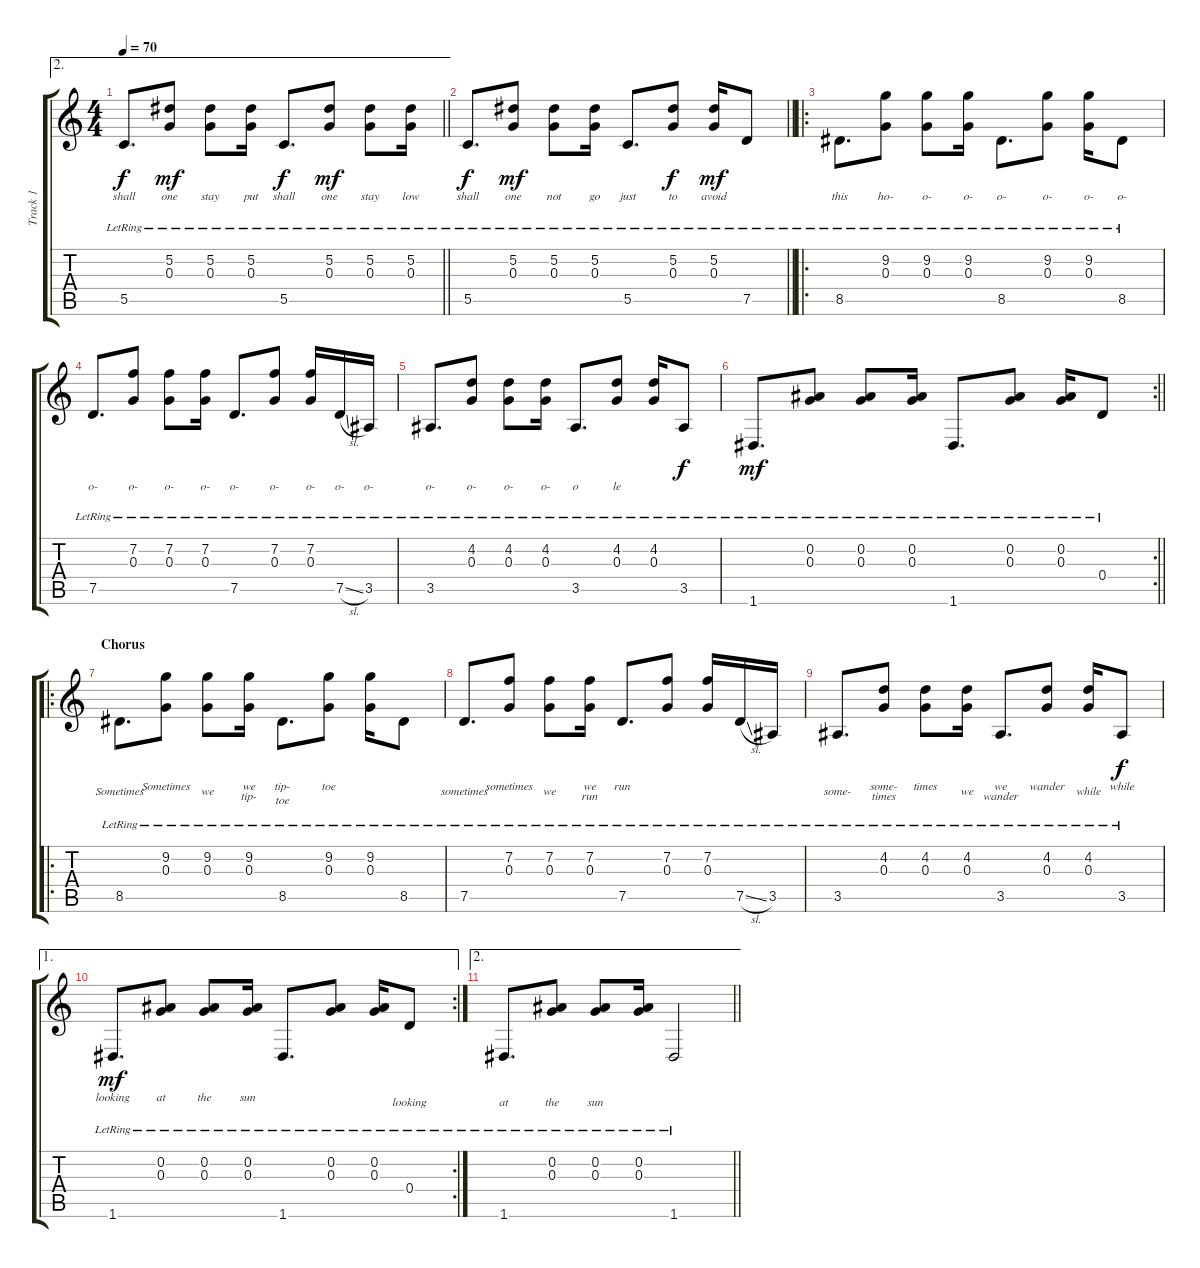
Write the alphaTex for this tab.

\track ("Track 1" "Track 1") {instrument acousticguitarsteel}
\staff {score tabs}
\tuning (D4 Bb3 G3 D3 G2 D2) {hide}
\ae 2
\ts (4 4)
\tempo 70
\clef g2
\barLineRight lightlight
\ks c
5.5{lr}.8{d lyrics (0 "shall") lyrics (1 "") lyrics (2 "") lyrics (3 "") lyrics (4 "") dy f} (5.2{lr} 0.3{lr}).8{lyrics (0 "one") lyrics (1 "") lyrics (2 "") lyrics (3 "") lyrics (4 "") dy mf} (5.2{lr} 0.3{lr}).8{lyrics (0 "stay") lyrics (1 "") lyrics (2 "") lyrics (3 "") lyrics (4 "")} (5.2{lr} 0.3{lr}).16{lyrics (0 "put") lyrics (1 "") lyrics (2 "") lyrics (3 "") lyrics (4 "")} 5.5{lr}.8{d lyrics (0 "shall") lyrics (1 "") lyrics (2 "") lyrics (3 "") lyrics (4 "") dy f} (5.2{lr} 0.3{lr}).8{lyrics (0 "one") lyrics (1 "") lyrics (2 "") lyrics (3 "") lyrics (4 "") dy mf} (5.2{lr} 0.3{lr}).8{lyrics (0 "stay") lyrics (1 "") lyrics (2 "") lyrics (3 "") lyrics (4 "")} (5.2{lr} 0.3{lr}).16{lyrics (0 "low") lyrics (1 "") lyrics (2 "") lyrics (3 "") lyrics (4 "")} |
\barLineRight lightlight
5.5{lr}.8{d lyrics (0 "shall") lyrics (1 "") lyrics (2 "") lyrics (3 "") lyrics (4 "") dy f} (5.2{lr} 0.3{lr}).8{lyrics (0 "one") lyrics (1 "") lyrics (2 "") lyrics (3 "") lyrics (4 "") dy mf} (5.2{lr} 0.3{lr}).8{lyrics (0 "not") lyrics (1 "") lyrics (2 "") lyrics (3 "") lyrics (4 "")} (5.2{lr} 0.3{lr}).16{lyrics (0 "go") lyrics (1 "") lyrics (2 "") lyrics (3 "") lyrics (4 "")} 5.5{lr}.8{d lyrics (0 "just") lyrics (1 "") lyrics (2 "") lyrics (3 "") lyrics (4 "")} (5.2{lr} 0.3{lr}).8{lyrics (0 "to") lyrics (1 "") lyrics (2 "") lyrics (3 "") lyrics (4 "") dy f} (5.2{lr} 0.3{lr}).16{lyrics (0 "avoid") lyrics (1 "") lyrics (2 "") lyrics (3 "") lyrics (4 "") dy mf} 7.5{lr}.8{lyrics (0 "") lyrics (1 "") lyrics (2 "") lyrics (3 "") lyrics (4 "")} |
\ro
8.5{lr}.8{d lyrics (0 "this") lyrics (1 "") lyrics (2 "") lyrics (3 "") lyrics (4 "")} (9.2{lr} 0.3{lr}).8{lyrics (0 "ho-") lyrics (1 "") lyrics (2 "") lyrics (3 "") lyrics (4 "")} (9.2{lr} 0.3{lr}).8{lyrics (0 "o-") lyrics (1 "") lyrics (2 "") lyrics (3 "") lyrics (4 "")} (9.2{lr} 0.3{lr}).16{lyrics (0 "o-") lyrics (1 "") lyrics (2 "") lyrics (3 "") lyrics (4 "")} 8.5{lr}.8{d lyrics (0 "o-") lyrics (1 "") lyrics (2 "") lyrics (3 "") lyrics (4 "")} (9.2{lr} 0.3{lr}).8{lyrics (0 "o-") lyrics (1 "") lyrics (2 "") lyrics (3 "") lyrics (4 "")} (9.2{lr} 0.3{lr}).16{lyrics (0 "o-") lyrics (1 "") lyrics (2 "") lyrics (3 "") lyrics (4 "")} 8.5{lr}.8{lyrics (0 "o-") lyrics (1 "") lyrics (2 "") lyrics (3 "") lyrics (4 "")} |
7.5{lr}.8{d lyrics (0 "o-") lyrics (1 "") lyrics (2 "") lyrics (3 "") lyrics (4 "")} (7.2{lr} 0.3{lr}).8{lyrics (0 "o-") lyrics (1 "") lyrics (2 "") lyrics (3 "") lyrics (4 "")} (7.2{lr} 0.3{lr}).8{lyrics (0 "o-") lyrics (1 "") lyrics (2 "") lyrics (3 "") lyrics (4 "")} (7.2{lr} 0.3{lr}).16{lyrics (0 "o-") lyrics (1 "") lyrics (2 "") lyrics (3 "") lyrics (4 "")} 7.5{lr}.8{d lyrics (0 "o-") lyrics (1 "") lyrics (2 "") lyrics (3 "") lyrics (4 "")} (7.2{lr} 0.3{lr}).8{lyrics (0 "o-") lyrics (1 "") lyrics (2 "") lyrics (3 "") lyrics (4 "")} (7.2{lr} 0.3{lr}).16{lyrics (0 "o-") lyrics (1 "") lyrics (2 "") lyrics (3 "") lyrics (4 "")} 7.5{sl lr}.16{lyrics (0 "o-") lyrics (1 "") lyrics (2 "") lyrics (3 "") lyrics (4 "")} 3.5{lr}.16{lyrics (0 "o-") lyrics (1 "") lyrics (2 "") lyrics (3 "") lyrics (4 "")} |
3.5{lr}.8{d lyrics (0 "o-") lyrics (1 "") lyrics (2 "") lyrics (3 "") lyrics (4 "")} (4.2{lr} 0.3{lr}).8{lyrics (0 "o-") lyrics (1 "") lyrics (2 "") lyrics (3 "") lyrics (4 "")} (4.2{lr} 0.3{lr}).8{lyrics (0 "o-") lyrics (1 "") lyrics (2 "") lyrics (3 "") lyrics (4 "")} (4.2{lr} 0.3{lr}).16{lyrics (0 "o-") lyrics (1 "") lyrics (2 "") lyrics (3 "") lyrics (4 "")} 3.5{lr}.8{d lyrics (0 "o") lyrics (1 "") lyrics (2 "") lyrics (3 "") lyrics (4 "")} (4.2{lr} 0.3{lr}).8{lyrics (0 "le") lyrics (1 "") lyrics (2 "") lyrics (3 "") lyrics (4 "")} (4.2{lr} 0.3{lr}).16{lyrics (0 "") lyrics (1 "") lyrics (2 "") lyrics (3 "") lyrics (4 "")} 3.5{lr}.8{lyrics (0 "") lyrics (1 "") lyrics (2 "") lyrics (3 "") lyrics (4 "") dy f} |
\rc 2
\barLineRight lightlight
1.6{lr}.8{d lyrics (0 "") lyrics (1 "") lyrics (2 "") lyrics (3 "") lyrics (4 "") dy mf} (0.2{lr} 0.3{lr}).8{lyrics (0 "") lyrics (1 "") lyrics (2 "") lyrics (3 "") lyrics (4 "")} (0.2{lr} 0.3{lr}).8{lyrics (0 "") lyrics (1 "") lyrics (2 "") lyrics (3 "") lyrics (4 "")} (0.2{lr} 0.3{lr}).16{lyrics (0 "") lyrics (1 "") lyrics (2 "") lyrics (3 "") lyrics (4 "")} 1.6{lr}.8{d lyrics (0 "") lyrics (1 "") lyrics (2 "") lyrics (3 "") lyrics (4 "")} (0.2 0.3{lr}).8{lyrics (0 "") lyrics (1 "") lyrics (2 "") lyrics (3 "") lyrics (4 "")} (0.2 0.3{lr}).16{lyrics (0 "") lyrics (1 "") lyrics (2 "") lyrics (3 "") lyrics (4 "")} 0.4{lr}.8{lyrics (0 "") lyrics (1 "") lyrics (2 "") lyrics (3 "") lyrics (4 "")} |
\ro
\section ("" "Chorus")
8.5{lr}.8{d lyrics (0 "") lyrics (1 "Sometimes") lyrics (2 "") lyrics (3 "") lyrics (4 "")} (9.2{lr} 0.3{lr}).8{lyrics (0 "Sometimes") lyrics (1 "") lyrics (2 "") lyrics (3 "") lyrics (4 "")} (9.2{lr} 0.3{lr}).8{lyrics (0 "") lyrics (1 "we") lyrics (2 "") lyrics (3 "") lyrics (4 "")} (9.2{lr} 0.3{lr}).16{lyrics (0 "we") lyrics (1 "tip-") lyrics (2 "") lyrics (3 "") lyrics (4 "")} 8.5{lr}.8{d lyrics (0 "tip-") lyrics (1 "toe") lyrics (2 "") lyrics (3 "") lyrics (4 "")} (9.2{lr} 0.3{lr}).8{lyrics (0 "toe") lyrics (1 "") lyrics (2 "") lyrics (3 "") lyrics (4 "")} (9.2{lr} 0.3{lr}).16{lyrics (0 "") lyrics (1 "") lyrics (2 "") lyrics (3 "") lyrics (4 "")} 8.5{lr}.8{lyrics (0 "") lyrics (1 "") lyrics (2 "") lyrics (3 "") lyrics (4 "")} |
7.5{lr}.8{d lyrics (0 "") lyrics (1 "sometimes") lyrics (2 "") lyrics (3 "") lyrics (4 "")} (7.2{lr} 0.3{lr}).8{lyrics (0 "sometimes") lyrics (1 "") lyrics (2 "") lyrics (3 "") lyrics (4 "")} (7.2{lr} 0.3{lr}).8{lyrics (0 "") lyrics (1 "we") lyrics (2 "") lyrics (3 "") lyrics (4 "")} (7.2{lr} 0.3{lr}).16{lyrics (0 "we") lyrics (1 "run") lyrics (2 "") lyrics (3 "") lyrics (4 "")} 7.5{lr}.8{d lyrics (0 "run") lyrics (1 "") lyrics (2 "") lyrics (3 "") lyrics (4 "")} (7.2{lr} 0.3{lr}).8{lyrics (0 "") lyrics (1 "") lyrics (2 "") lyrics (3 "") lyrics (4 "")} (7.2{lr} 0.3{lr}).16{lyrics (0 "") lyrics (1 "") lyrics (2 "") lyrics (3 "") lyrics (4 "")} 7.5{sl lr}.16{lyrics (0 "") lyrics (1 "") lyrics (2 "") lyrics (3 "") lyrics (4 "")} 3.5{lr}.16{lyrics (0 "") lyrics (1 "") lyrics (2 "") lyrics (3 "") lyrics (4 "")} |
3.5{lr}.8{d lyrics (0 "") lyrics (1 "some-") lyrics (2 "") lyrics (3 "") lyrics (4 "")} (4.2{lr} 0.3{lr}).8{lyrics (0 "some-") lyrics (1 "times") lyrics (2 "") lyrics (3 "") lyrics (4 "")} (4.2{lr} 0.3{lr}).8{lyrics (0 "times") lyrics (1 "") lyrics (2 "") lyrics (3 "") lyrics (4 "")} (4.2{lr} 0.3{lr}).16{lyrics (0 "") lyrics (1 "we") lyrics (2 "") lyrics (3 "") lyrics (4 "")} 3.5{lr}.8{d lyrics (0 "we") lyrics (1 "wander") lyrics (2 "") lyrics (3 "") lyrics (4 "")} (4.2{lr} 0.3{lr}).8{lyrics (0 "wander") lyrics (1 "") lyrics (2 "") lyrics (3 "") lyrics (4 "")} (4.2{lr} 0.3{lr}).16{lyrics (0 "") lyrics (1 "while") lyrics (2 "") lyrics (3 "") lyrics (4 "")} 3.5{lr}.8{lyrics (0 "while") lyrics (1 "") lyrics (2 "") lyrics (3 "") lyrics (4 "") dy f} |
\ae 1
\rc 2
1.6{lr}.8{d lyrics (0 "looking") lyrics (1 "") lyrics (2 "") lyrics (3 "") lyrics (4 "") dy mf} (0.2{lr} 0.3{lr}).8{lyrics (0 "at") lyrics (1 "") lyrics (2 "") lyrics (3 "") lyrics (4 "")} (0.2{lr} 0.3{lr}).8{lyrics (0 "the") lyrics (1 "") lyrics (2 "") lyrics (3 "") lyrics (4 "")} (0.2{lr} 0.3{lr}).16{lyrics (0 "sun") lyrics (1 "") lyrics (2 "") lyrics (3 "") lyrics (4 "")} 1.6{lr}.8{d lyrics (0 "") lyrics (1 "") lyrics (2 "") lyrics (3 "") lyrics (4 "")} (0.2 0.3{lr}).8{lyrics (0 "") lyrics (1 "") lyrics (2 "") lyrics (3 "") lyrics (4 "")} (0.2 0.3{lr}).16{lyrics (0 "") lyrics (1 "") lyrics (2 "") lyrics (3 "") lyrics (4 "")} 0.4{lr}.8{lyrics (0 "") lyrics (1 "looking") lyrics (2 "") lyrics (3 "") lyrics (4 "")} |
\ae 2
\barLineRight lightlight
1.6{lr}.8{d lyrics (0 "") lyrics (1 "at") lyrics (2 "") lyrics (3 "") lyrics (4 "")} (0.2{lr} 0.3{lr}).8{lyrics (0 "") lyrics (1 "the") lyrics (2 "") lyrics (3 "") lyrics (4 "")} (0.2{lr} 0.3{lr}).8{lyrics (0 "") lyrics (1 "sun") lyrics (2 "") lyrics (3 "") lyrics (4 "")} (0.2{lr} 0.3{lr}).16{lyrics (0 "") lyrics (1 "") lyrics (2 "") lyrics (3 "") lyrics (4 "")} 1.6{lr}.2
